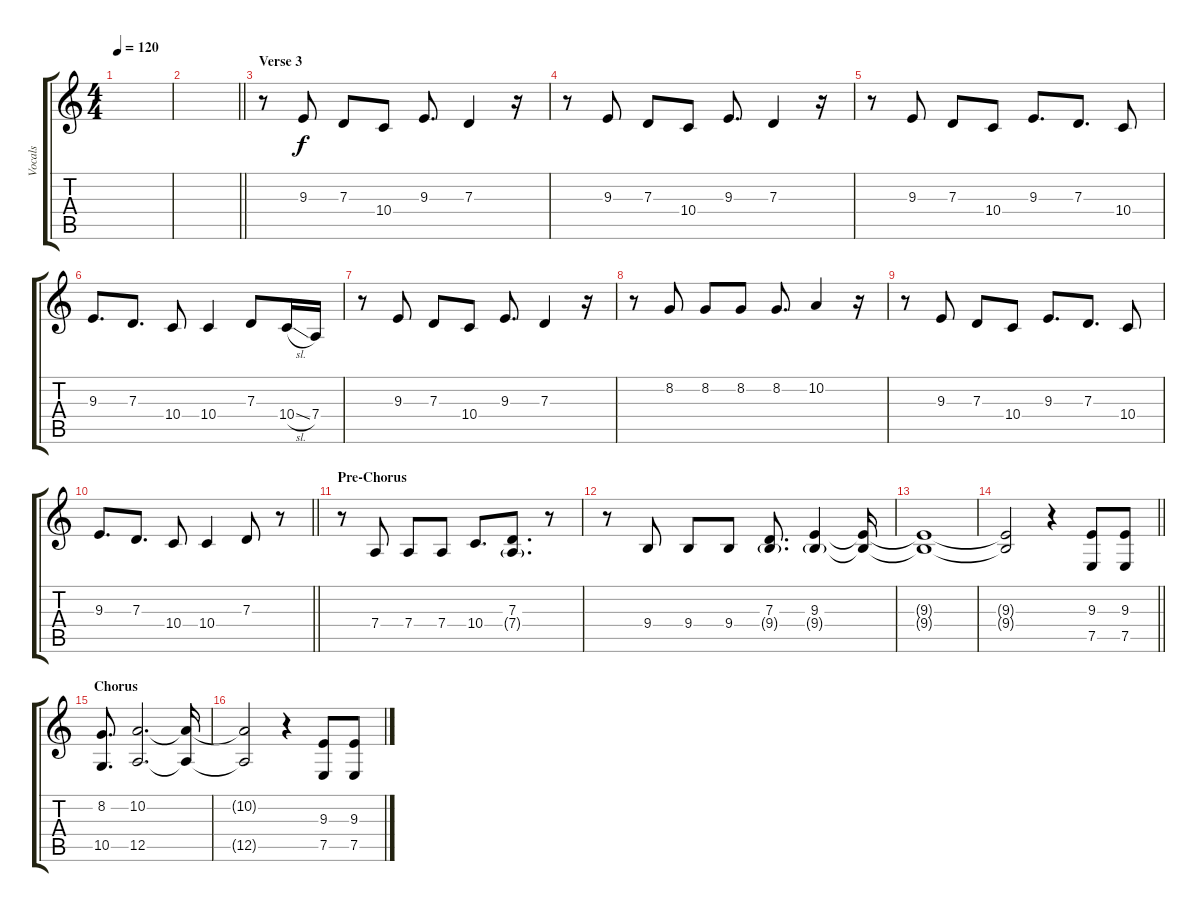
\track ("Vocals" "Vocals") {instrument synthvoice}
\staff {score tabs}
\tuning (E4 B3 G3 D3 A2 E2) {hide}
\ts (4 4)
\tempo 120
\clef g2
\ks c
|
\barLineRight lightlight
|
\section ("" "Verse 3")
r.8 9.3.8 7.3.8 10.4.8 9.3.8{d} 7.3.4 r.16 |
r.8 9.3.8 7.3.8 10.4.8 9.3.8{d} 7.3.4 r.16 |
r.8 9.3.8 7.3.8 10.4.8 9.3.8{d} 7.3.8{d} 10.4.8 |
9.3.8{d} 7.3.8{d} 10.4.8 10.4.4 7.3.8 10.4{sl}.16 7.4.16 |
r.8 9.3.8 7.3.8 10.4.8 9.3.8{d} 7.3.4 r.16 |
r.8 8.2.8 8.2.8 8.2.8 8.2.8{d} 10.2.4 r.16 |
r.8 9.3.8 7.3.8 10.4.8 9.3.8{d} 7.3.8{d} 10.4.8 |
\barLineRight lightlight
9.3.8{d} 7.3.8{d} 10.4.8 10.4.4 7.3.8 r.8 |
\section ("" "Pre-Chorus")
r.8 7.4.8 7.4.8 7.4.8 10.4.8{d} (7.3 7.4{g}).8{d} r.8 |
r.8 9.4.8 9.4.8 9.4.8 (7.3 9.4{g}).8{d} (9.3 9.4{g}).4 (9.3{t} 9.4{t}).16 |
(9.3{t} 9.4{t}).1 |
\barLineRight lightlight
(9.3{t} 9.4{t}).2 r.4 (9.3 7.5).8 (9.3 7.5).8 |
\section ("" "Chorus")
(8.2 10.5).8{d} (10.2 12.5).2{d} (10.2{t} 12.5{t}).16 |
(10.2{t} 12.5{t}).2 r.4 (9.3 7.5).8 (9.3 7.5).8
